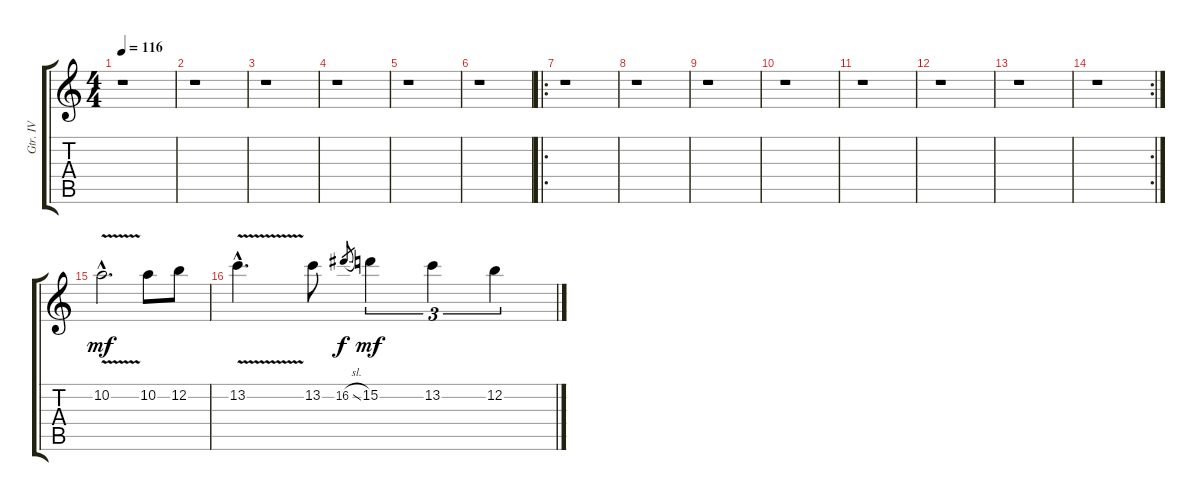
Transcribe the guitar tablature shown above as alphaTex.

\track ("Gtr. IV" "Gtr. IV") {instrument distortionguitar}
\staff {score tabs}
\tuning (E4 B3 G3 D3 A2 E2) {hide}
\ts (4 4)
\tempo 116
\clef g2
\ks c
r.1{dy mf} |
r.1 |
r.1 |
r.1 |
r.1 |
r.1 |
\ro
r.1 |
r.1 |
r.1 |
r.1 |
r.1 |
r.1 |
r.1 |
\rc 2
r.1 |
10.2{v hac}.2{d} 10.2.8 12.2.8 |
13.2{v hac}.4{d} 13.2.8 16.2{sl}.8{gr dy f} 15.2.4{tu (3 2) dy mf} 13.2.4{tu (3 2)} 12.2.4{tu (3 2)}
